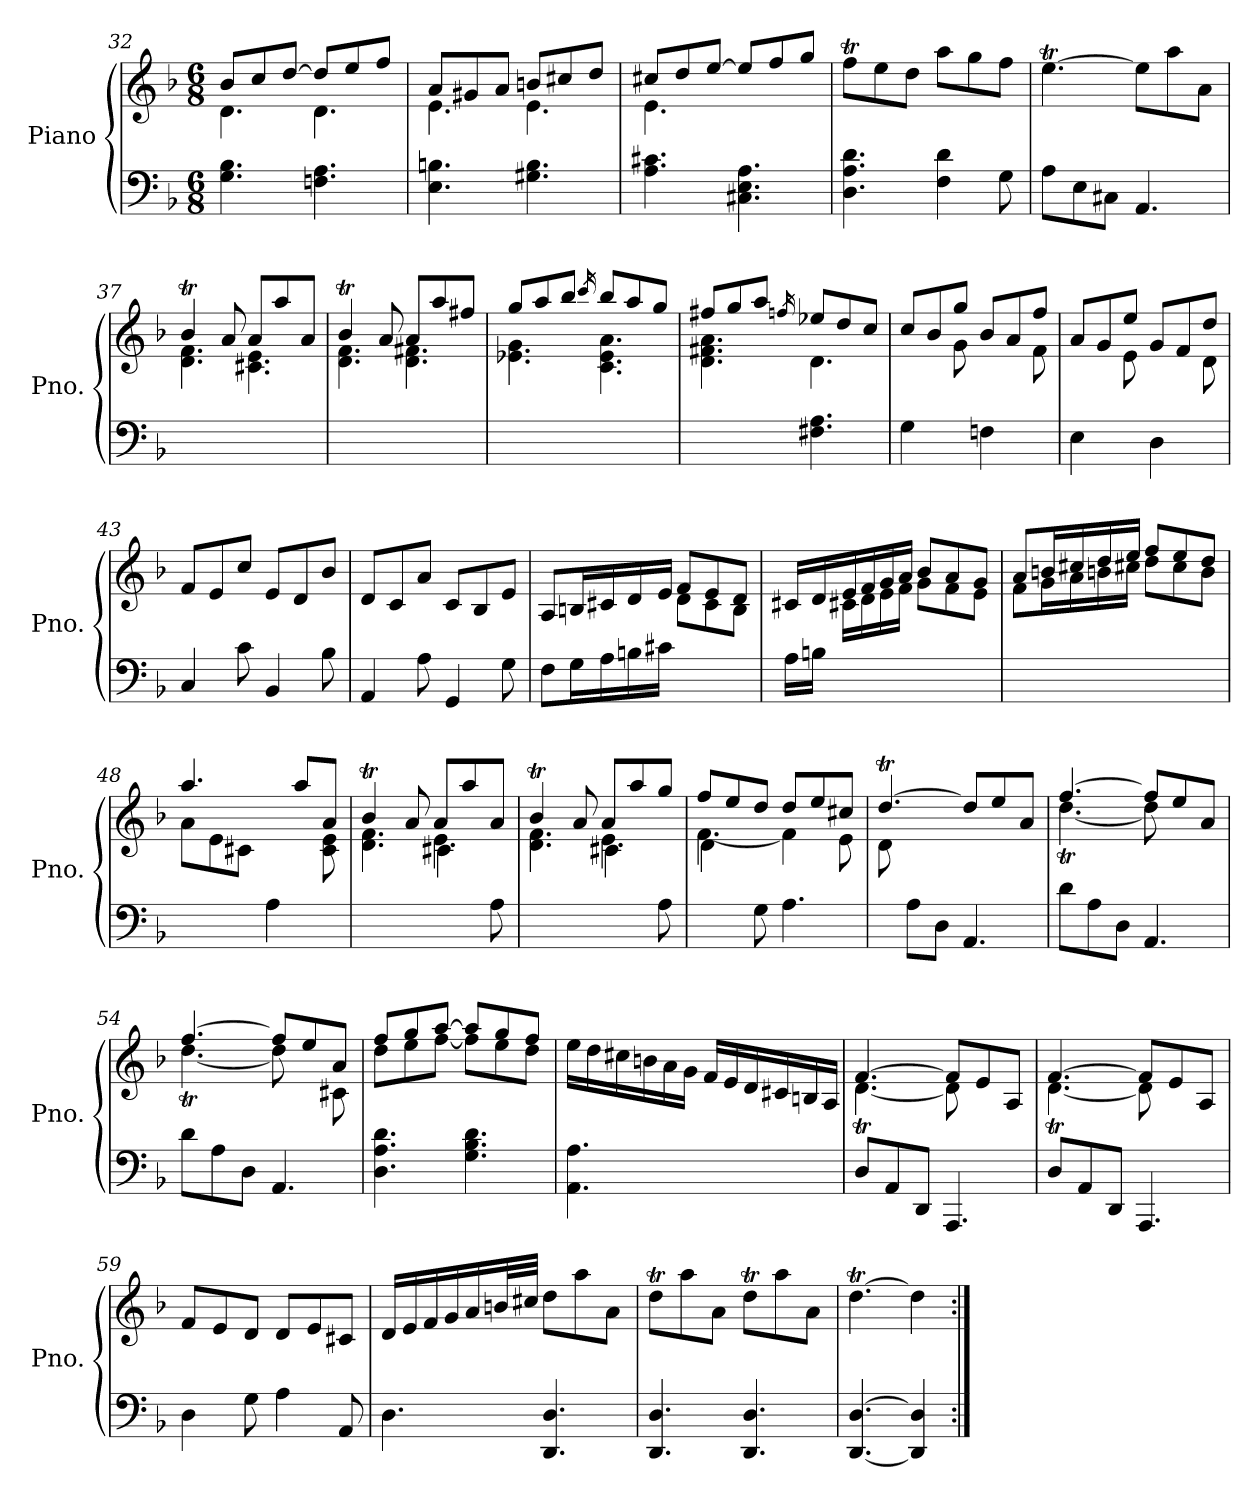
**kern	**kern
*part1	*part1
*staff2	*staff1
*I"Piano	*
*I'Pno.	*
!!LO:PB:g=z
*clefF4	*clefG2
*k[b-]	*k[b-]
*M6/8	*M6/8
=32	=32
*	*^
4.G\ 4.B-\	8b-/L	4.d\
.	8cc/	.
.	[8dd/J	.
4.Fn\ 4.A\	8dd/L]	4.d\
.	8ee/	.
.	8ff/J	.
=33	=33	=33
4.E\ 4.Bn\	8a/L	4.e\
.	8g#X/	.
.	8a/J	.
4.G#X\ 4.B\	8bn/L	4.e\
.	8cc#X/	.
.	8dd/J	.
=34	=34	=34
4.A\ 4.c#X\	8cc#X/L	4.e\
.	8dd/	.
.	[8ee/J	.
4.C#X\ 4.E\ 4.A\	8ee/L]	4.ryy
.	8ff/	.
.	8gg/J	.
*	*v	*v
=35	=35
4.D\ 4.A\ 4.d\	8ffT\L
.	8ee\
.	8dd\J
4F\ 4d\	8aa\L
.	8gg\
8G\	8ff\J
=36	=36
8A\L	[4.eet\
8E\	.
8C#X\J	.
4.AA/	8ee\L]
.	8aa\
.	8a\J
!!LO:LB:g=z
=37	=37
*	*^
2.ryy	4b-T/	4.d\ 4.f\
.	8a/	.
.	8a/L	4.c#X\ 4.e\
.	8aa/	.
.	8a/J	.
=38	=38	=38
2.ryy	4b-T/	4.d\ 4.f\
.	8a/	.
.	8a/L	4.d\ 4.f#X\
.	8aa/	.
.	8ff#X/J	.
=39	=39	=39
2.ryy	8gg/L	4.e-X\ 4.g\
.	8aa/	.
.	8bb-/J	.
.	16qccc/	.
.	8bb-/L	4.c\ 4.e-\ 4.a\
.	8aa/	.
.	8gg/J	.
=40	=40	=40
4.ryy	8ff#X/L	4.d\ 4.f#X\ 4.a\
.	8gg/	.
.	8aa/J	.
.	16qffn/	.
4.F#X\ 4.A\	8ee-X/L	4.d\
.	8dd/	.
.	8cc/J	.
=41	=41	=41
4G\	8cc/L	4ryy
.	8b-/	.
8ryy	8gg/J	8g\
4Fn\	8b-/L	4ryy
.	8a/	.
8ryy	8ff/J	8f\
!!LO:LB:g=z	!!
=42	=42	=42
4E\	8a/L	4ryy
.	8g/	.
8ryy	8ee/J	8e\
4D\	8g/L	4ryy
.	8f/	.
8ryy	8dd/J	8d\
*	*v	*v
=43	=43
4C/	8f/L
.	8e/
8c\	8cc/J
4BB-/	8e/L
.	8d/
8B-\	8b-/J
=44	=44
4AA/	8d/L
.	8c/
8A\	8a/J
4GG/	8c/L
.	8B-/
8G\	8e/J
=45	=45
*	*^
8F\L	8A/L	4.ryy
16G\L	16Bn/L	.
16A\	16c#X/	.
16Bn\	16d/	.
16c#X\JJ	16e/JJ	.
8ryy	8f/L	8d\L
4ryy	8e/	8c#\
.	8d/J	8B\J
=46	=46	=46
16A\LL	16c#X/LL	8ryy
16Bn\JJ	16d/	.
8ryy	16e/	16c#X\LL
.	16f/	16d\
2ryy	16g/	16e\
.	16a/JJ	16f\JJ
.	8b-/L	8g\L
.	8a/	8f\
.	8g/J	8e\J
!!LO:LB:g=z	!!
=47	=47	=47
2.ryy	8a/L	8f\L
.	16bn/L	16g\L
.	16cc#X/	16a\
.	16dd/	16bn\
.	16ee/JJ	16cc#X\JJ
.	8ff/L	8dd\L
.	8ee/	8cc#\
.	8dd/J	8b\J
=48	=48	=48
4.ryy	4.aa/	8a\L
.	.	8e\
.	.	8c#X\J
4A\	8ryy	4ryy
.	8aa/L	.
8ryy	8a/J	8c#\ 8e\
=49	=49	=49
*	*	*^
2ryy	4b-T/	4.d\ 4.f\	4.ryy
.	8a/	.	.
.	8a/L	4.e\	4c#X\
8ryy	8aa/	.	.
8A\	8a/J	.	8ryy
=50	=50	=50	=50
2ryy	4b-T/	4.d\ 4.f\	4.ryy
.	8a/	.	.
.	8a/L	4.e\	4c#X\
8ryy	8aa/	.	.
8A\	8gg/J	.	8ryy
=51	=51	=51	=51
4ryy	8ff/L	[4.f\	4d\
.	8ee/	.	.
8G\	8dd/J	.	2ryy
4.A\	8dd/L	4f\]	.
.	8ee/	.	.
.	8cc#X/J	8e\	.
*	*	*v	*v
!!LO:LB:g=z
=52	=52	=52
8ryy	[4.ddT/	8d\
8A\L	.	2ryy
8D\J	.	.
4.AA/	8dd/L]	.
.	8ee/	.
.	8a/J	8ryy
=53	=53	=53
8d\L	[4.ff/	[4.ddT\
8A\	.	.
8D\J	.	.
4.AA/	8ff/L]	8dd\]
.	8ee/	4ryy
.	8a/J	.
=54	=54	=54
8d\L	[4.ff/	[4.ddT\
8A\	.	.
8D\J	.	.
4.AA/	8ff/L]	8dd\]
.	8ee/	8ryy
.	8a/J	8c#X\
=55	=55	=55
4.D\ 4.A\ 4.d\	8ff/L	8dd\L
.	8gg/	8ee\
.	[8aa/J	[8ff\J
4.G\ 4.B-\ 4.d\	8aa/L]	8ff\L]
.	8gg/	8ee\
.	8ff/J	8dd\J
*	*v	*v
=56	=56
4.AA\ 4.A\	16ee\LL
.	16dd\
.	16cc#X\
.	16bn\
.	16a\
.	16g\JJ
8ryy	16f/LL
.	16e/
4ryy	16d/
.	16c#X/
.	16Bn/
.	16A/JJ
!!LO:LB:g=z
=57	=57
*	*^
8D/L	[4.f/	[4.dT\
8AA/	.	.
8DD/J	.	.
4.AAA/	8f/L]	8d\]
.	8e/	4ryy
.	8A/J	.
=58	=58	=58
8D/L	[4.f/	[4.dT\
8AA/	.	.
8DD/J	.	.
4.AAA/	8f/L]	8d\]
.	8e/	4ryy
.	8A/J	.
*	*v	*v
=59	=59
4D\	8f/L
.	8e/
8G\	8d/J
4A\	8d/L
.	8e/
8AA/	8c#X/J
=60	=60
4.D\	16d/LL
.	16e/
.	16f/
.	16g/
.	16a/
.	32bn/L
.	32cc#X/JJJ
4.DD/ 4.D/	8dd\L
.	8aa\
.	8a\J
=61	=61
4.DD/ 4.D/	8ddT\L
.	8aa\
.	8a\J
4.DD/ 4.D/	8ddT\L
.	8aa\
.	8a\J
=62	=62
[4.DD/ [4.D/	[4.ddT\
4DD/] 4D/]	4dd\]
=:|!	=:|!
*-	*-
